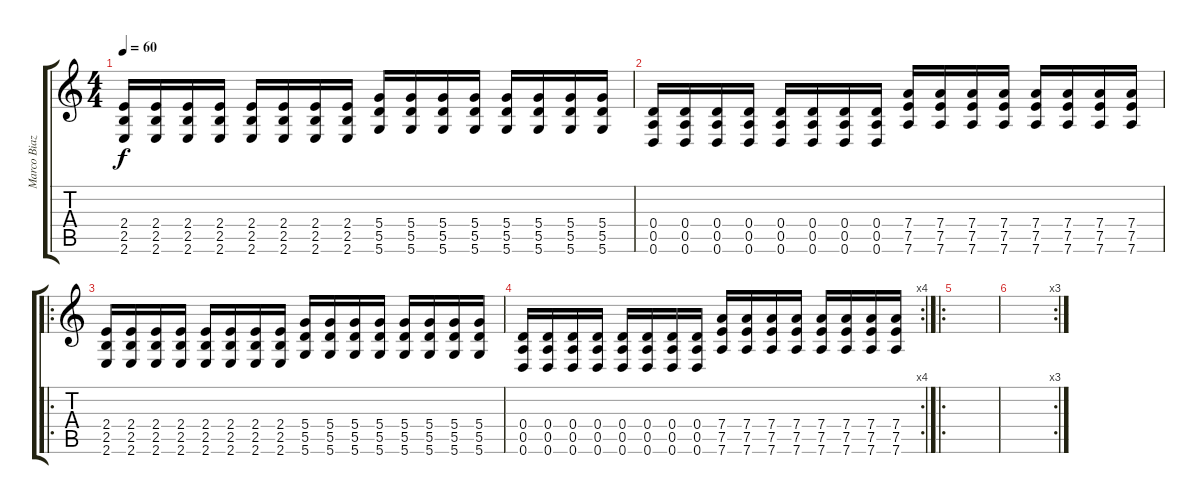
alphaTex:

\track ("Marco Biazzi" "Marco Biaz") {instrument overdrivenguitar}
\staff {score tabs}
\tuning (E4 B3 G3 D3 A2 D2) {hide}
\ts (4 4)
\tempo 60
\clef g2
\ks c
(2.4 2.5 2.6).16{dy f} (2.4 2.5 2.6).16 (2.4 2.5 2.6).16 (2.4 2.5 2.6).16 (2.4 2.5 2.6).16 (2.4 2.5 2.6).16 (2.4 2.5 2.6).16 (2.4 2.5 2.6).16 (5.4 5.5 5.6).16 (5.4 5.5 5.6).16 (5.4 5.5 5.6).16 (5.4 5.5 5.6).16 (5.4 5.5 5.6).16 (5.4 5.5 5.6).16 (5.4 5.5 5.6).16 (5.4 5.5 5.6).16 |
(0.4 0.5 0.6).16 (0.4 0.5 0.6).16 (0.4 0.5 0.6).16 (0.4 0.5 0.6).16 (0.4 0.5 0.6).16 (0.4 0.5 0.6).16 (0.4 0.5 0.6).16 (0.4 0.5 0.6).16 (7.4 7.5 7.6).16 (7.4 7.5 7.6).16 (7.4 7.5 7.6).16 (7.4 7.5 7.6).16 (7.4 7.5 7.6).16 (7.4 7.5 7.6).16 (7.4 7.5 7.6).16 (7.4 7.5 7.6).16 |
\ro
(2.4 2.5 2.6).16 (2.4 2.5 2.6).16 (2.4 2.5 2.6).16 (2.4 2.5 2.6).16 (2.4 2.5 2.6).16 (2.4 2.5 2.6).16 (2.4 2.5 2.6).16 (2.4 2.5 2.6).16 (5.4 5.5 5.6).16 (5.4 5.5 5.6).16 (5.4 5.5 5.6).16 (5.4 5.5 5.6).16 (5.4 5.5 5.6).16 (5.4 5.5 5.6).16 (5.4 5.5 5.6).16 (5.4 5.5 5.6).16 |
\rc 4
(0.4 0.5 0.6).16 (0.4 0.5 0.6).16 (0.4 0.5 0.6).16 (0.4 0.5 0.6).16 (0.4 0.5 0.6).16 (0.4 0.5 0.6).16 (0.4 0.5 0.6).16 (0.4 0.5 0.6).16 (7.4 7.5 7.6).16 (7.4 7.5 7.6).16 (7.4 7.5 7.6).16 (7.4 7.5 7.6).16 (7.4 7.5 7.6).16 (7.4 7.5 7.6).16 (7.4 7.5 7.6).16 (7.4 7.5 7.6).16 |
\ro
|
\rc 3
